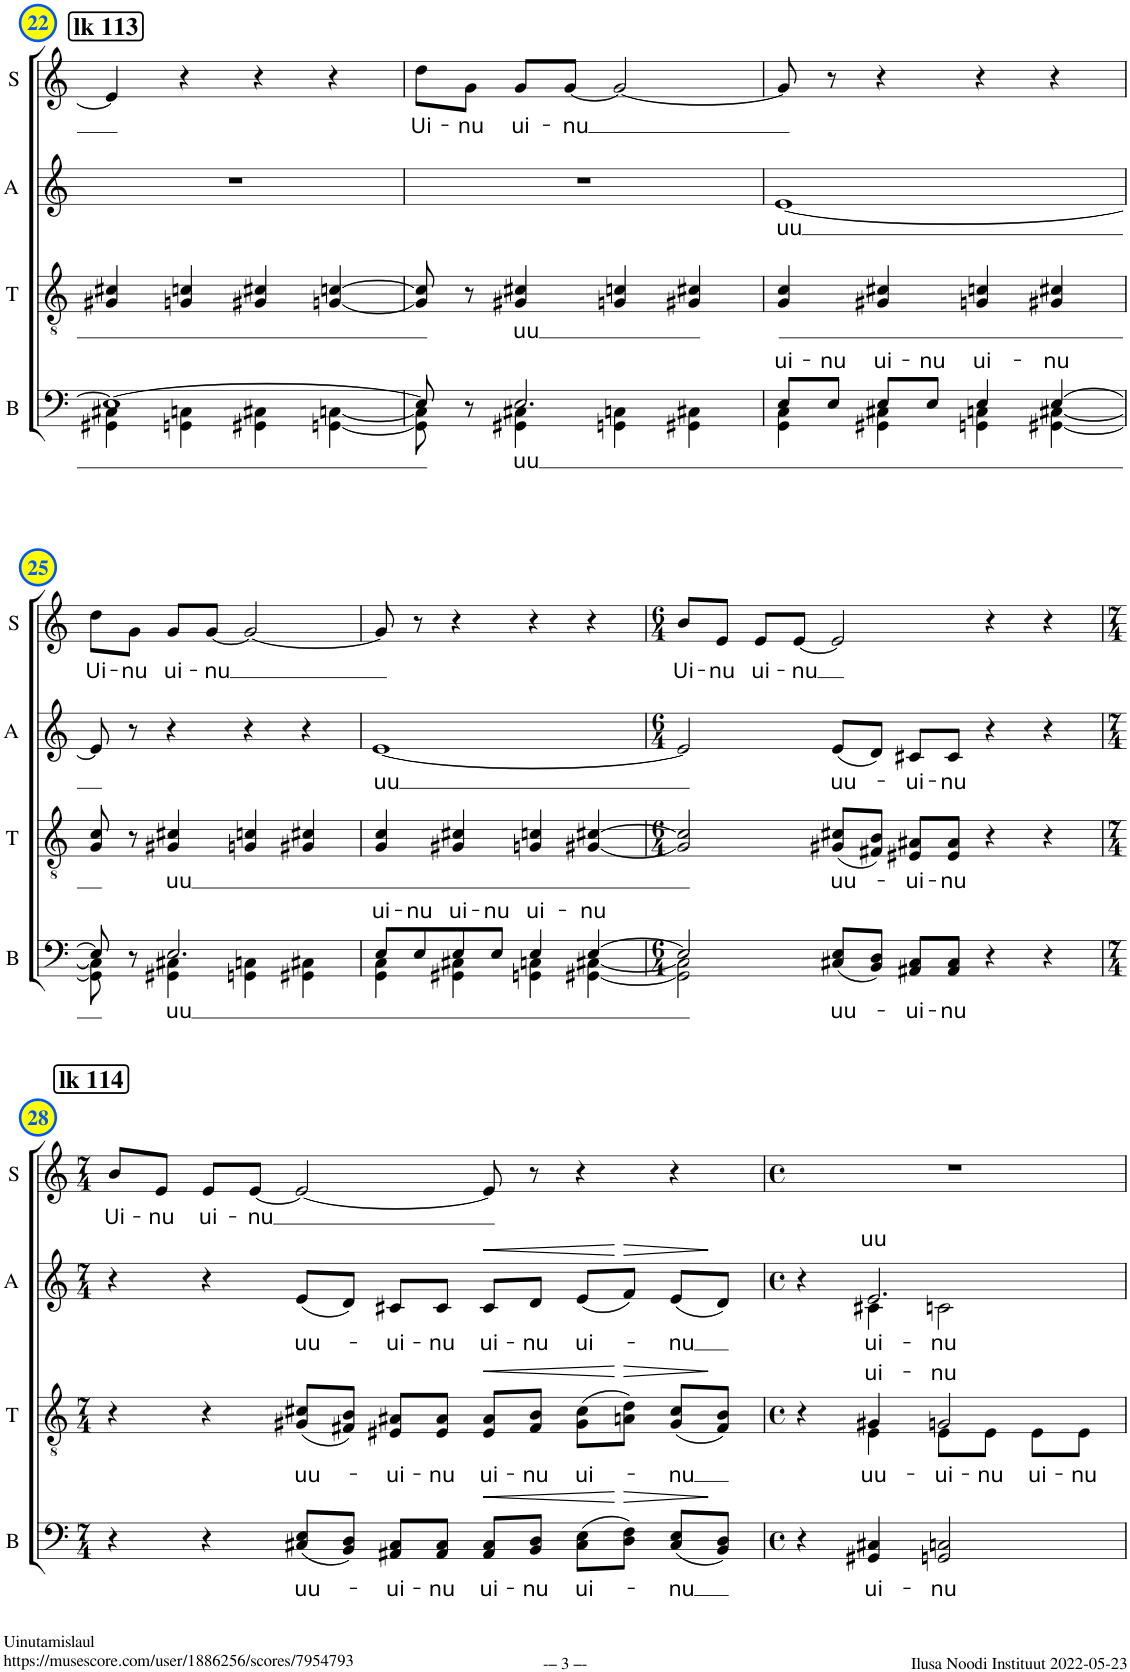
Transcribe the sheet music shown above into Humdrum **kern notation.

**kern	**text	**dynam	**kern	**text	**dynam	**kern	**text	**dynam	**kern	**text
*part4	*part4	*part4	*part3	*part3	*part3	*part2	*part2	*part2	*part1	*part1
*staff4	*staff4	*staff4	*staff3	*staff3	*staff3	*staff2	*staff2	*staff2	*staff1	*staff1
*I"B	*	*	*I"T	*	*	*I"A	*	*	*I"S	*
*I'B	*	*	*I'T	*	*	*I'A	*	*	*I'S	*
!!LO:PB:g=z
*clefF4	*	*	*clefGv2	*	*	*clefG2	*	*	*clefG2	*
*	*	*	*	*	*	*Trd1c2	*	*	*	*
*k[]	*	*	*k[]	*	*	*k[]	*	*	*k[]	*
*M4/4	*	*	*M4/4	*	*	*M4/4	*	*	*M4/4	*
*met(c)	*	*	*met(c)	*	*	*met(c)	*	*	*met(c)	*
!!LO:REH:place=s1:a:B:cj:fs=14:t=lk 113
=22	=22	=22	=22	=22	=22	=22	=22	=22	=22	=22
*^	*	*	*	*	*	*	*	*	*	*
1E_	4GG#X\ 4C#X\	.	.	4G#X/ 4c#X/	.	.	1r	.	.	4e/]	.
.	4GGn\ 4Cn\	.	.	4Gn/ 4cn/	.	.	.	.	.	4r	.
.	4GG#X\ 4C#X\	.	.	4G#X/ 4c#X/	.	.	.	.	.	4r	.
.	[4GGn\ [4Cn\	.	.	[4Gn/ [4cn/	.	.	.	.	.	4r	.
=23	=23	=23	=23	=23	=23	=23	=23	=23	=23	=23	=23
!	!	!	!	!	!	!	!	!	!	!	!LO:LY:b
8E/]	8GG\] 8C\]	.	.	8G/] 8c/]	.	.	1r	.	.	8dd\L	Ui-
!	!	!	!	!	!	!	!	!	!	!	!LO:LY:b
8r	8ryy	.	.	8r	.	.	.	.	.	8g\J	-nu
!	!	!LO:LY:b	!	!	!LO:LY:b	!	!	!	!	!	!LO:LY:b
2.E/	4GG#X\ 4C#X\	uu	.	4G#X/ 4c#X/	uu	.	.	.	.	8g/L	ui-
!	!	!	!	!	!	!	!	!	!	!	!LO:LY:b
.	.	.	.	.	.	.	.	.	.	[8g/J	-nu
.	4GGn\ 4Cn\	.	.	4Gn/ 4cn/	.	.	.	.	.	2g/_	.
.	4GG#X\ 4C#X\	.	.	4G#X/ 4c#X/	.	.	.	.	.	.	.
=24	=24	=24	=24	=24	=24	=24	=24	=24	=24	=24	=24
!	!	!LO:LY:a	!	!	!LO:LY:b	!	!	!LO:LY:b	!	!	!
8E/L	4GG\ 4C\	ui-	.	4G/ 4c/	.	.	[1e	uu	.	8g/]	.
!	!	!LO:LY:a	!	!	!	!	!	!	!	!	!
8E/J	.	-nu	.	.	.	.	.	.	.	8r	.
!	!	!LO:LY:a	!	!	!	!	!	!	!	!	!
8E/L	4GG#X\ 4C#X\	ui-	.	4G#X/ 4c#X/	.	.	.	.	.	4r	.
!	!	!LO:LY:a	!	!	!	!	!	!	!	!	!
8E/J	.	-nu	.	.	.	.	.	.	.	.	.
!	!	!LO:LY:a	!	!	!	!	!	!	!	!	!
4E/	4GGn\ 4Cn\	ui-	.	4Gn/ 4cn/	.	.	.	.	.	4r	.
!	!	!LO:LY:a	!	!	!	!	!	!	!	!	!
[4E/	[4GG#X\ [4C#X\	-nu	.	4G#X/ 4c#X/	.	.	.	.	.	4r	.
!!LO:LB:g=z
=25	=25	=25	=25	=25	=25	=25	=25	=25	=25	=25	=25
!	!	!	!	!	!	!	!	!	!	!	!LO:LY:b
8E/]	8GG#\] 8C#\]	.	.	8G/ 8c/	.	.	8e/]	.	.	8dd\L	Ui-
!	!	!	!	!	!	!	!	!	!	!	!LO:LY:b
8r	8ryy	.	.	8r	.	.	8r	.	.	8g\J	-nu
!	!	!LO:LY:b	!	!	!LO:LY:b	!	!	!	!	!	!LO:LY:b
2.E/	4GG#X\ 4C#X\	uu	.	4G#X/ 4c#X/	uu	.	4r	.	.	8g/L	ui-
!	!	!	!	!	!	!	!	!	!	!	!LO:LY:b
.	.	.	.	.	.	.	.	.	.	[8g/J	-nu
.	4GGn\ 4Cn\	.	.	4Gn/ 4cn/	.	.	4r	.	.	2g/_	.
.	4GG#X\ 4C#X\	.	.	4G#X/ 4c#X/	.	.	4r	.	.	.	.
=26	=26	=26	=26	=26	=26	=26	=26	=26	=26	=26	=26
!	!	!LO:LY:a	!	!	!	!	!	!LO:LY:b	!	!	!
8E/L	4GG\ 4C\	ui-	.	4G/ 4c/	.	.	[1e	uu	.	8g/]	.
!	!	!LO:LY:a	!	!	!	!	!	!	!	!	!
8E/	.	-nu	.	.	.	.	.	.	.	8r	.
!	!	!LO:LY:a	!	!	!	!	!	!	!	!	!
8E/	4GG#X\ 4C#X\	ui-	.	4G#X/ 4c#X/	.	.	.	.	.	4r	.
!	!	!LO:LY:a	!	!	!	!	!	!	!	!	!
8E/J	.	-nu	.	.	.	.	.	.	.	.	.
!	!	!LO:LY:a	!	!	!	!	!	!	!	!	!
4E/	4GGn\ 4Cn\	ui-	.	4Gn/ 4cn/	.	.	.	.	.	4r	.
!	!	!LO:LY:a	!	!	!	!	!	!	!	!	!
[4E/	[4GG#X\ [4C#X\	-nu	.	[4G#X/ [4c#X/	.	.	.	.	.	4r	.
=27	=27	=27	=27	=27	=27	=27	=27	=27	=27	=27	=27
*M6/4	*	*	*	*M6/4	*	*	*M6/4	*	*	*M6/4	*
!	!	!	!	!	!	!	!	!	!	!	!LO:LY:b
2E/]	2GG#\] 2C#\]	.	.	2G#/] 2c#/]	.	.	2e/]	.	.	8b/L	Ui-
!	!	!	!	!	!	!	!	!	!	!	!LO:LY:b
.	.	.	.	.	.	.	.	.	.	8e/J	-nu
!	!	!	!	!	!	!	!	!	!	!	!LO:LY:b
.	.	.	.	.	.	.	.	.	.	8e/L	ui-
!	!	!	!	!	!	!	!	!	!	!	!LO:LY:b
.	.	.	.	.	.	.	.	.	.	[8e/J	-nu
!	!	!LO:LY:b	!	!	!LO:LY:b	!	!	!LO:LY:b	!	!	!
(8C#X/ 8E/L	1ryy	uu-	.	(8G#X/ 8c#X/L	uu-	.	(8e/L	uu-	.	2e/]	.
8BB/ 8D/J)	.	.	.	8F#X/ 8B/J)	.	.	8d/J)	.	.	.	.
!	!	!LO:LY:b	!	!	!LO:LY:b	!	!	!LO:LY:b	!	!	!
8AA#X/ 8C#/L	.	-ui-	.	8E#X/ 8A#X/L	-ui-	.	8c#X/L	-ui-	.	.	.
!	!	!LO:LY:b	!	!	!LO:LY:b	!	!	!LO:LY:b	!	!	!
8AA#/ 8C#/J	.	-nu	.	8E#/ 8A#/J	-nu	.	8c#/J	-nu	.	.	.
4r	.	.	.	4r	.	.	4r	.	.	4r	.
4r	.	.	.	4r	.	.	4r	.	.	4r	.
*v	*v	*	*	*	*	*	*	*	*	*	*
!!LO:LB:g=z
!!LO:REH:place=s1:a:B:cj:fs=14:t=lk 114
=28	=28	=28	=28	=28	=28	=28	=28	=28	=28	=28
*M7/4	*	*	*M7/4	*	*	*M7/4	*	*	*M7/4	*
!	!	!	!	!	!	!	!	!	!	!LO:LY:b
4r	.	.	4r	.	.	4r	.	.	8b/L	Ui-
!	!	!	!	!	!	!	!	!	!	!LO:LY:b
.	.	.	.	.	.	.	.	.	8e/J	-nu
!	!	!	!	!	!	!	!	!	!	!LO:LY:b
4r	.	.	4r	.	.	4r	.	.	8e/L	ui-
!	!	!	!	!	!	!	!	!	!	!LO:LY:b
.	.	.	.	.	.	.	.	.	[8e/J	-nu
!	!LO:LY:b	!	!	!LO:LY:b	!	!	!LO:LY:b	!	!	!
(8C#X/ 8E/L	uu-	.	(8G#X/ 8c#X/L	uu-	.	(8e/L	uu-	.	2e/_	.
8BB/ 8D/J)	.	.	8F#X/ 8B/J)	.	.	8d/J)	.	.	.	.
!	!LO:LY:b	!	!	!LO:LY:b	!	!	!LO:LY:b	!	!	!
8AA#X/ 8C#/L	-ui-	.	8E#X/ 8A#X/L	-ui-	.	8c#X/L	-ui-	.	.	.
!	!LO:LY:b	!	!	!LO:LY:b	!	!	!LO:LY:b	!	!	!
8AA#/ 8C#/J	-nu	.	8E#/ 8A#/J	-nu	.	8c#/J	-nu	.	.	.
!	!LO:LY:b	!LO:HP:b	!	!LO:LY:b	!LO:HP:b	!	!LO:LY:b	!LO:HP:b	!	!
8AA#/ 8C#/L	ui-	<	8E#/ 8A#/L	ui-	<	8c#/L	ui-	<	8e/]	.
!	!LO:LY:b	!	!	!LO:LY:b	!	!	!LO:LY:b	!	!	!
8BB/ 8D/J	-nu	.	8F#/ 8B/J	-nu	.	8d/J	-nu	.	8r	.
!	!LO:LY:b	!	!	!LO:LY:b	!	!	!LO:LY:b	!	!	!
(8C#\ 8E\L	ui-	.	(8G#\ 8c#\L	ui-	.	(8e/L	ui-	.	4r	.
!	!	!LO:HP:n=1:b	!	!	!LO:HP:n=1:b	!	!	!LO:HP:n=1:b	!	!
8D\ 8F\J)	.	[ >	8An\ 8d\J)	.	[ >	8f/J)	.	[ >	.	.
!	!LO:LY:b	!	!	!LO:LY:b	!	!	!LO:LY:b	!	!	!
(8C#/ 8E/L	-nu	.	(8G#/ 8c#/L	-nu	.	(8e/L	-nu	.	4r	.
8BB/ 8D/J)	.	]	8F#/ 8B/J)	.	]	8d/J)	.	]	.	.
=29	=29	=29	=29	=29	=29	=29	=29	=29	=29	=29
*M4/4	*	*	*M4/4	*	*	*M4/4	*	*	*M4/4	*
*met(c)	*	*	*met(c)	*	*	*met(c)	*	*	*met(c)	*
*	*	*	*^	*	*	*^	*	*	*	*
4r	.	.	4r	4ryy	.	.	4r	4ryy	.	.	1r	.
!	!LO:LY:b	!	!	!	!LO:LY:a	!	!	!	!	!	!	!
!	!	!	!	!	!LO:LY:b	!	!	!	!LO:LY:a	!	!	!
!	!	!	!	!	!	!	!	!	!LO:LY:b	!	!	!
4GG#X/ 4C#X/	ui-	.	4G#X/	4E\	uu-	.	2.e/	4c#X\	ui-	.	.	.
!	!LO:LY:b	!	!	!	!LO:LY:a	!	!	!	!	!	!	!
!	!	!	!	!	!LO:LY:b	!	!	!	!LO:LY:b	!	!	!
2GGn/ 2Cn/	-nu	.	2Gn/	8E\L	-ui-	.	.	2cn\	-nu	.	.	.
!	!	!	!	!	!LO:LY:b	!	!	!	!	!	!	!
.	.	.	.	8E\J	-nu	.	.	.	.	.	.	.
!	!	!	!	!	!LO:LY:b	!	!	!	!	!	!	!
.	.	.	.	8E\L	ui-	.	.	.	.	.	.	.
!	!	!	!	!	!LO:LY:b	!	!	!	!	!	!	!
.	.	.	.	8E\J	-nu	.	.	.	.	.	.	.
*	*	*	*v	*v	*	*	*	*	*	*	*	*
*	*	*	*	*	*	*v	*v	*	*	*	*
=	=	=	=	=	=	=	=	=	=	=
*-	*-	*-	*-	*-	*-	*-	*-	*-	*-	*-
